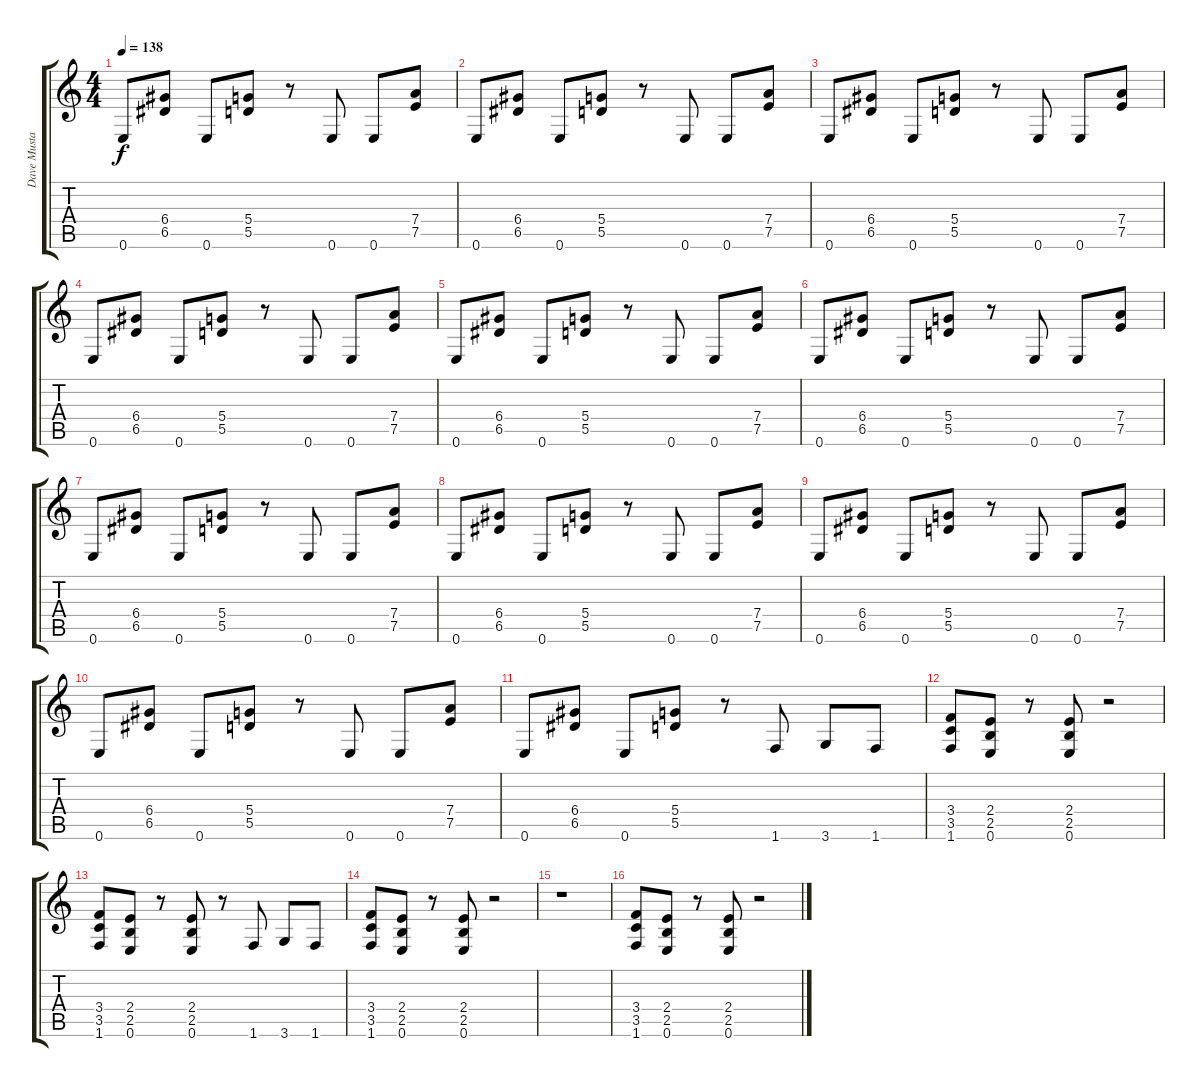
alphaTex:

\track ("Dave Mustane        " "Dave Musta") {instrument overdrivenguitar}
\staff {score tabs}
\tuning (E4 B3 G3 D3 A2 E2) {hide}
\ts (4 4)
\tempo 138
\clef g2
\ks c
0.6.8{dy f} (6.4 6.5).8 0.6.8 (5.4 5.5).8 r.8 0.6.8 0.6.8 (7.4 7.5).8 |
0.6.8 (6.4 6.5).8 0.6.8 (5.4 5.5).8 r.8 0.6.8 0.6.8 (7.4 7.5).8 |
0.6.8 (6.4 6.5).8 0.6.8 (5.4 5.5).8 r.8 0.6.8 0.6.8 (7.4 7.5).8 |
0.6.8 (6.4 6.5).8 0.6.8 (5.4 5.5).8 r.8 0.6.8 0.6.8 (7.4 7.5).8 |
0.6.8 (6.4 6.5).8 0.6.8 (5.4 5.5).8 r.8 0.6.8 0.6.8 (7.4 7.5).8 |
0.6.8 (6.4 6.5).8 0.6.8 (5.4 5.5).8 r.8 0.6.8 0.6.8 (7.4 7.5).8 |
0.6.8 (6.4 6.5).8 0.6.8 (5.4 5.5).8 r.8 0.6.8 0.6.8 (7.4 7.5).8 |
0.6.8 (6.4 6.5).8 0.6.8 (5.4 5.5).8 r.8 0.6.8 0.6.8 (7.4 7.5).8 |
0.6.8 (6.4 6.5).8 0.6.8 (5.4 5.5).8 r.8 0.6.8 0.6.8 (7.4 7.5).8 |
0.6.8 (6.4 6.5).8 0.6.8 (5.4 5.5).8 r.8 0.6.8 0.6.8 (7.4 7.5).8 |
0.6.8 (6.4 6.5).8 0.6.8 (5.4 5.5).8 r.8 1.6.8 3.6.8 1.6.8 |
(3.4 3.5 1.6).8 (2.4 2.5 0.6).8 r.8 (2.4 2.5 0.6).8 r.2 |
(3.4 3.5 1.6).8 (2.4 2.5 0.6).8 r.8 (2.4 2.5 0.6).8 r.8 1.6.8 3.6.8 1.6.8 |
(3.4 3.5 1.6).8 (2.4 2.5 0.6).8 r.8 (2.4 2.5 0.6).8 r.2 |
r.1 |
(3.4 3.5 1.6).8 (2.4 2.5 0.6).8 r.8 (2.4 2.5 0.6).8 r.2
